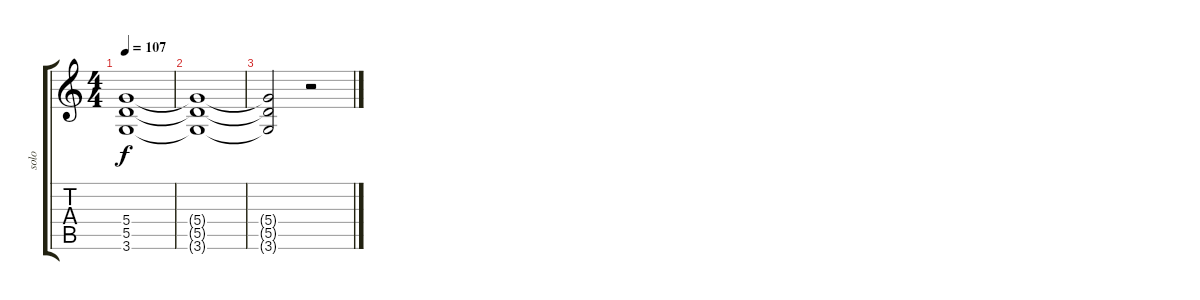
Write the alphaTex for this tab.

\track ("solo" "solo") {instrument overdrivenguitar}
\staff {score tabs}
\tuning (E4 B3 G3 D3 A2 E2) {hide}
\ts (4 4)
\tempo 107
\clef g2
\ks c
(5.4{t} 5.5{t} 3.6{t}).1{dy f} |
(5.4{t} 5.5{t} 3.6{t}).1 |
(5.4{t} 5.5{t} 3.6{t}).2 r.2
